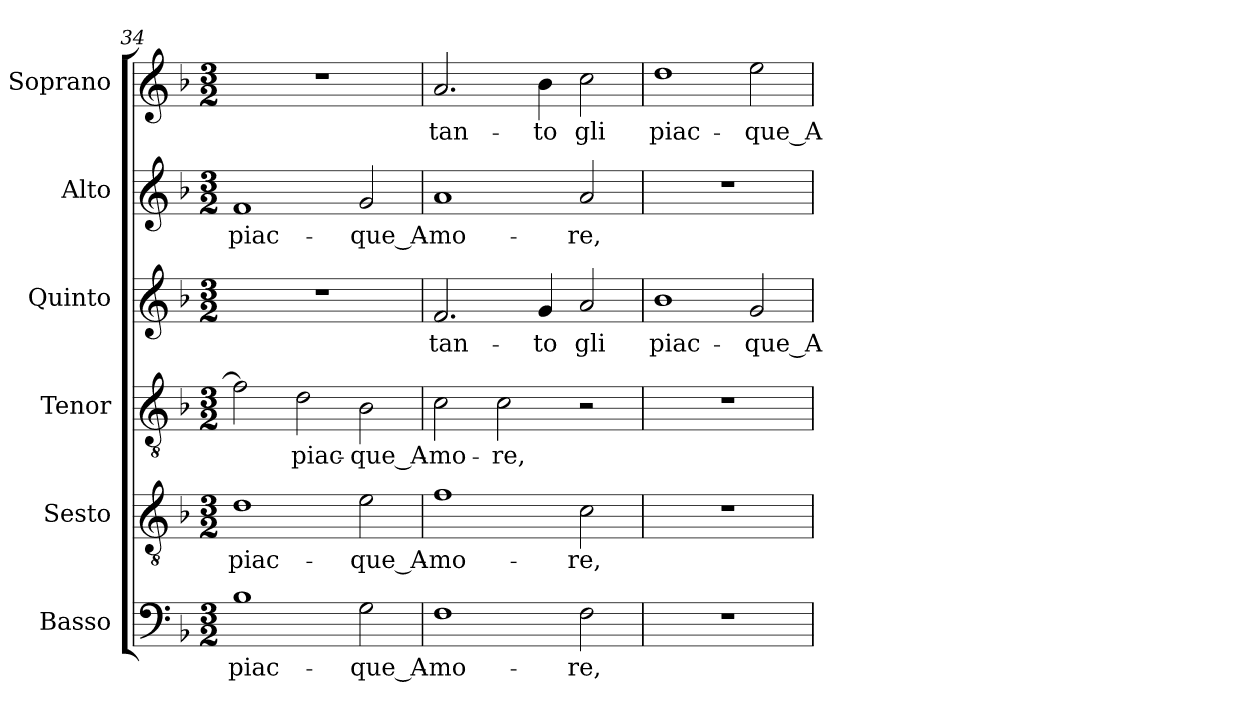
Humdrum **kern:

**kern	**text	**kern	**text	**kern	**text	**kern	**text	**kern	**text	**kern	**text
*part6	*part6	*part5	*part5	*part4	*part4	*part3	*part3	*part2	*part2	*part1	*part1
*staff6	*staff6	*staff5	*staff5	*staff4	*staff4	*staff3	*staff3	*staff2	*staff2	*staff1	*staff1
*I"Basso	*	*I"Sesto	*	*I"Tenor	*	*I"Quinto	*	*I"Alto	*	*I"Soprano	*
*	*	*I'T.	*	*I'T.	*	*	*	*I'A.	*	*I'Sop.	*
!!LO:LB:g=z
*clefF4	*	*clefGv2	*	*clefGv2	*	*clefG2	*	*clefG2	*	*clefG2	*
*	*	*ITrd7c12	*	*ITrd7c12	*	*	*	*	*	*	*
*k[b-]	*	*k[b-]	*	*k[b-]	*	*k[b-]	*	*k[b-]	*	*k[b-]	*
*F:	*	*F:	*	*F:	*	*F:	*	*F:	*	*F:	*
*M3/2	*	*M3/2	*	*M3/2	*	*M3/2	*	*M3/2	*	*M3/2	*
=34	=34	=34	=34	=34	=34	=34	=34	=34	=34	=34	=34
!	!LO:LY:b:color=#000000	!	!	!	!	!	!	!	!	!	!
!	!	!	!LO:LY:b:color=#000000	!	!	!LO:N:vis=1	!	!	!	!	!
!	!	!	!	!	!	!	!	!	!LO:LY:b:color=#000000	!LO:N:vis=1	!
1B-i	piac-	1Di	piac-	2Fi\]	.	1.r	.	1fi	piac-	1.r	.
!	!	!	!	!	!LO:LY:b:color=#000000	!	!	!	!	!	!
.	.	.	.	2Di\	piac-	.	.	.	.	.	.
!	!LO:LY:b:color=#000000	!	!	!	!	!	!	!	!	!	!
!	!	!	!LO:LY:b:color=#000000	!	!	!	!	!	!	!	!
!	!	!	!	!	!LO:LY:b:color=#000000	!	!	!	!	!	!
!	!	!	!	!	!	!	!	!	!LO:LY:b:color=#000000	!	!
2Gi\	-que_A-	2Ei\	-que_A-	2BB-i\	-que_A-	.	.	2gi/	-que_A-	.	.
=35	=35	=35	=35	=35	=35	=35	=35	=35	=35	=35	=35
!	!LO:LY:b:color=#000000	!	!	!	!	!	!	!	!	!	!
!	!	!	!LO:LY:b:color=#000000	!	!	!	!	!	!	!	!
!	!	!	!	!	!LO:LY:b:color=#000000	!	!	!	!	!	!
!	!	!	!	!	!	!	!LO:LY:b:color=#000000	!	!	!	!
!	!	!	!	!	!	!	!	!	!LO:LY:b:color=#000000	!	!
!	!	!	!	!	!	!	!	!	!	!	!LO:LY:b:color=#000000
1Fi	-mo-	1Fi	-mo-	2Ci\	-mo-	2.fi/	tan-	1ai	-mo-	2.ai/	tan-
!	!	!	!	!	!LO:LY:b:color=#000000	!	!	!	!	!	!
.	.	.	.	2Ci\	-re,	.	.	.	.	.	.
!	!	!	!	!	!	!	!LO:LY:b:color=#000000	!	!	!	!
!	!	!	!	!	!	!	!	!	!	!	!LO:LY:b:color=#000000
.	.	.	.	.	.	4gi/	-to	.	.	4b-i\	-to
!	!LO:LY:b:color=#000000	!	!	!	!	!	!	!	!	!	!
!	!	!	!LO:LY:b:color=#000000	!	!	!	!	!	!	!	!
!	!	!	!	!	!	!	!LO:LY:b:color=#000000	!	!	!	!
!	!	!	!	!	!	!	!	!	!LO:LY:b:color=#000000	!	!
!	!	!	!	!	!	!	!	!	!	!	!LO:LY:b:color=#000000
2Fi\	-re,	2Ci\	-re,	2r	.	2ai/	gli	2ai/	-re,	2cci\	gli
=36	=36	=36	=36	=36	=36	=36	=36	=36	=36	=36	=36
!LO:N:vis=1	!	!LO:N:vis=1	!	!LO:N:vis=1	!	!	!	!	!	!	!
!	!	!	!	!	!	!	!LO:LY:b:color=#000000	!LO:N:vis=1	!	!	!
!	!	!	!	!	!	!	!	!	!	!	!LO:LY:b:color=#000000
1.r	.	1.r	.	1.r	.	1b-i	piac-	1.r	.	1ddi	piac-
!	!	!	!	!	!	!	!LO:LY:b:color=#000000	!	!	!	!
!	!	!	!	!	!	!	!	!	!	!	!LO:LY:b:color=#000000
.	.	.	.	.	.	2gi/	-que_A-	.	.	2eei\	-que_A-
=	=	=	=	=	=	=	=	=	=	=	=
*-	*-	*-	*-	*-	*-	*-	*-	*-	*-	*-	*-
